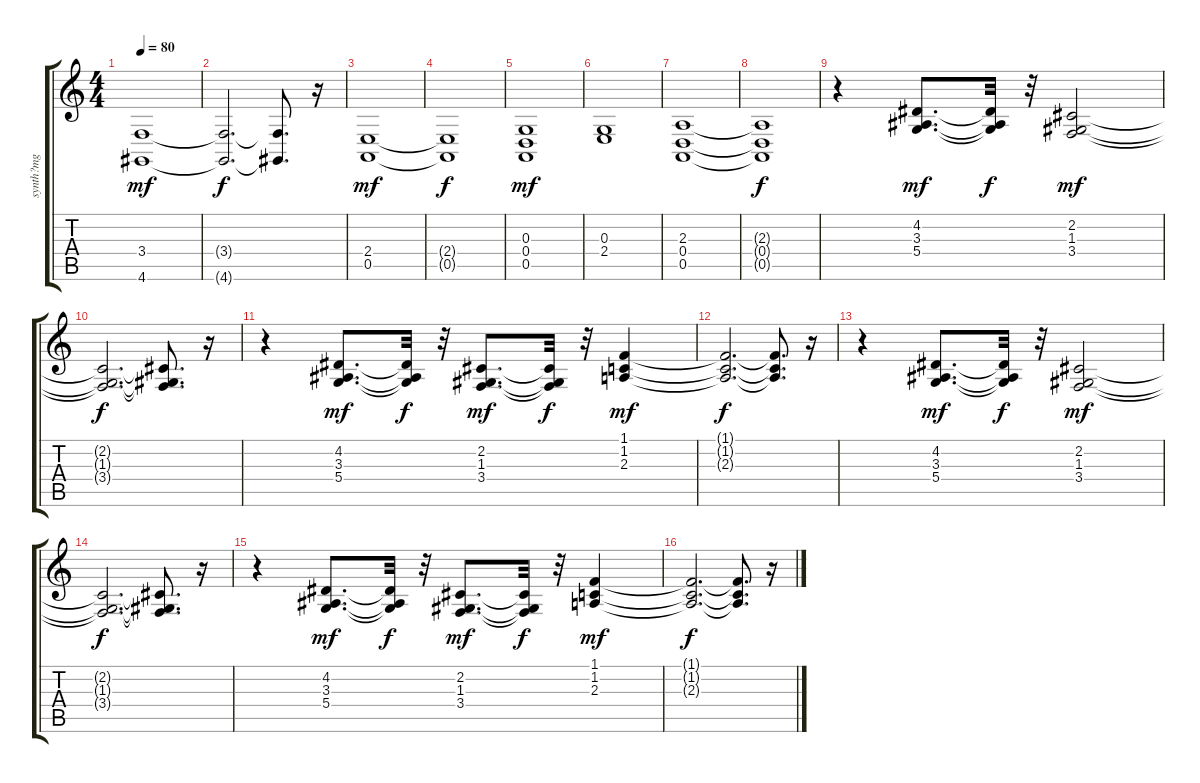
\track ("synth?mg" "synth?mg") {instrument synthvoice}
\staff {score tabs}
\tuning (E4 B3 G3 D3 A2 E2) {hide}
\ts (4 4)
\tempo 80
\clef g2
\ks c
(3.4 4.6).1{dy mf} |
(3.4{t} 4.6{t}).2{d dy f} (3.4{t} 4.6{t}).8{d} r.16 |
(2.4 0.5).1{dy mf} |
(2.4{t} 0.5{t}).1{dy f} |
(0.3 0.4 0.5).1{dy mf} |
(0.3 2.4).1 |
(2.3 0.4 0.5).1 |
(2.3{t} 0.4{t} 0.5{t}).1{dy f} |
r.4 (4.2 3.3 5.4).8{d dy mf} (4.2{t} 3.3{t} 5.4{t}).32{dy f} r.32 (2.2 1.3 3.4).2{dy mf} |
(2.2{t} 1.3{t} 3.4{t}).2{d dy f} (2.2{t} 1.3{t} 3.4{t}).8{d} r.16 |
r.4 (4.2 3.3 5.4).8{d dy mf} (4.2{t} 3.3{t} 5.4{t}).32{dy f} r.32 (2.2 1.3 3.4).8{d dy mf} (2.2{t} 1.3{t} 3.4{t}).32{dy f} r.32 (1.1 1.2 2.3).4{dy mf} |
(1.1{t} 1.2{t} 2.3{t}).2{d dy f} (1.1{t} 1.2{t} 2.3{t}).8{d} r.16 |
r.4 (4.2 3.3 5.4).8{d dy mf} (4.2{t} 3.3{t} 5.4{t}).32{dy f} r.32 (2.2 1.3 3.4).2{dy mf} |
(2.2{t} 1.3{t} 3.4{t}).2{d dy f} (2.2{t} 1.3{t} 3.4{t}).8{d} r.16 |
r.4 (4.2 3.3 5.4).8{d dy mf} (4.2{t} 3.3{t} 5.4{t}).32{dy f} r.32 (2.2 1.3 3.4).8{d dy mf} (2.2{t} 1.3{t} 3.4{t}).32{dy f} r.32 (1.1 1.2 2.3).4{dy mf} |
(1.1{t} 1.2{t} 2.3{t}).2{d dy f} (1.1{t} 1.2{t} 2.3{t}).8{d} r.16
